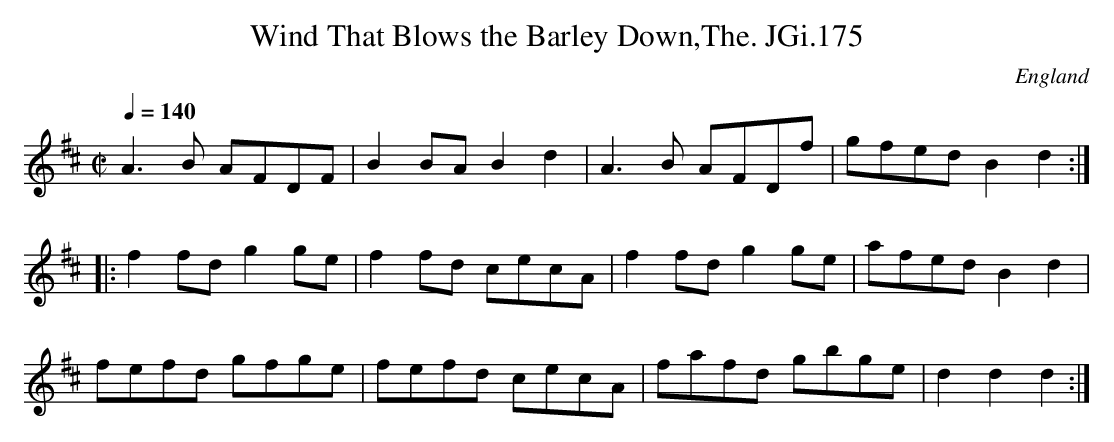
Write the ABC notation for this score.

X:1
T:Wind That Blows the Barley Down,The. JGi.175
M:C|
L:1/8
Q:1/4=140
O:England
K:D major
A3B AFDF|B2BAB2d2|A3B AFDf|gfed B2d2:|
|:f2fdg2ge|f2fd cecA|f2fdg2ge|afedB2d2|
fefd gfge|fefd cecA|fafd gbge|d2d2d2:|
